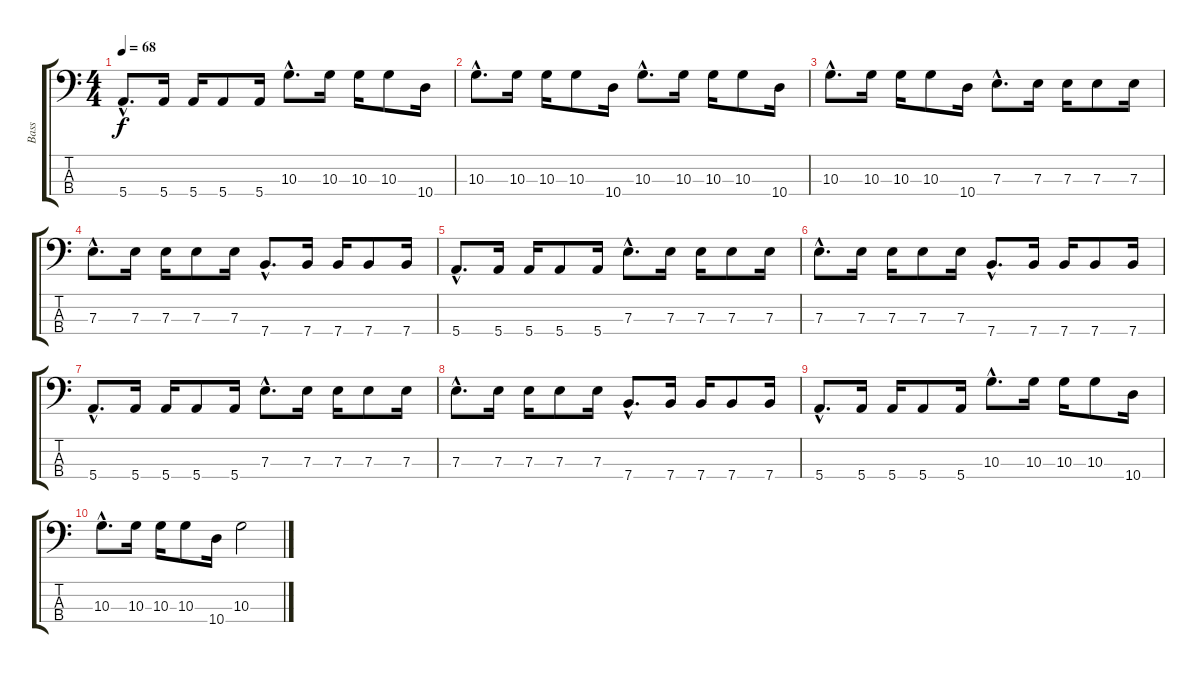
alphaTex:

\track ("Bass" "Bass") {instrument electricbasspick}
\staff {score tabs}
\tuning (G2 D2 A1 E1) {hide}
\ts (4 4)
\tempo 68
\clef f4
\ks c
5.4{hac}.8{d dy f} 5.4.16 5.4.16 5.4.8 5.4.16 10.3{hac}.8{d} 10.3.16 10.3.16 10.3.8 10.4.16 |
10.3{hac}.8{d} 10.3.16 10.3.16 10.3.8 10.4.16 10.3{hac}.8{d} 10.3.16 10.3.16 10.3.8 10.4.16 |
10.3{hac}.8{d} 10.3.16 10.3.16 10.3.8 10.4.16 7.3{hac}.8{d} 7.3.16 7.3.16 7.3.8 7.3.16 |
7.3{hac}.8{d} 7.3.16 7.3.16 7.3.8 7.3.16 7.4{hac}.8{d} 7.4.16 7.4.16 7.4.8 7.4.16 |
5.4{hac}.8{d} 5.4.16 5.4.16 5.4.8 5.4.16 7.3{hac}.8{d} 7.3.16 7.3.16 7.3.8 7.3.16 |
7.3{hac}.8{d} 7.3.16 7.3.16 7.3.8 7.3.16 7.4{hac}.8{d} 7.4.16 7.4.16 7.4.8 7.4.16 |
5.4{hac}.8{d} 5.4.16 5.4.16 5.4.8 5.4.16 7.3{hac}.8{d} 7.3.16 7.3.16 7.3.8 7.3.16 |
7.3{hac}.8{d} 7.3.16 7.3.16 7.3.8 7.3.16 7.4{hac}.8{d} 7.4.16 7.4.16 7.4.8 7.4.16 |
5.4{hac}.8{d} 5.4.16 5.4.16 5.4.8 5.4.16 10.3{hac}.8{d} 10.3.16 10.3.16 10.3.8 10.4.16 |
10.3{hac}.8{d} 10.3.16 10.3.16 10.3.8 10.4.16 10.3.2
